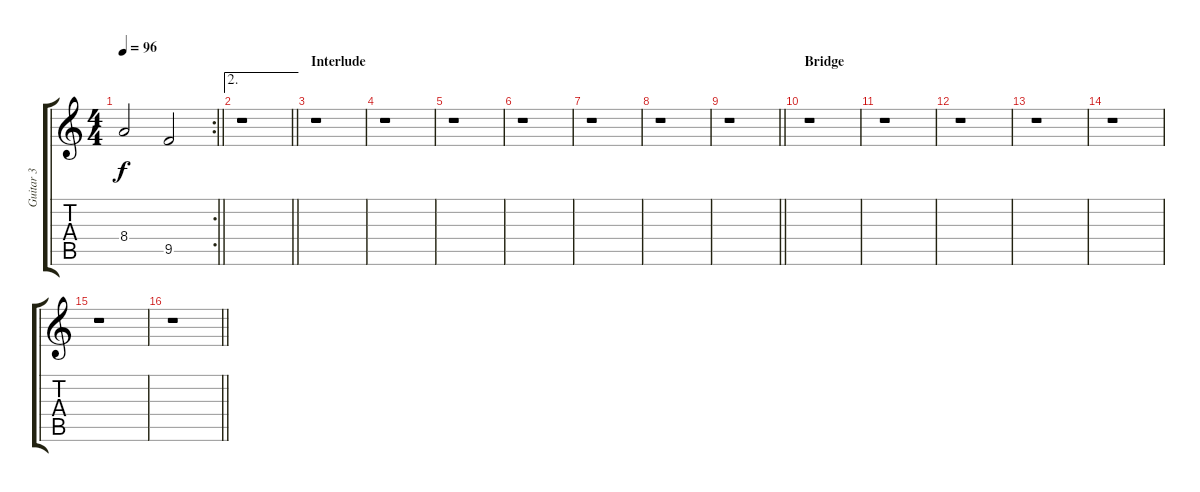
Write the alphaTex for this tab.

\track ("Guitar 3" "Guitar 3") {instrument distortionguitar}
\staff {score tabs}
\tuning (Eb4 Bb3 Gb3 Db3 Ab2 Eb2) {hide}
\rc 2
\ts (4 4)
\tempo 96
\clef g2
\barLineRight lightlight
\ks c
8.4.2{dy f} 9.5.2 |
\ae 2
\barLineRight lightlight
r.1 |
\section ("" "Interlude")
r.1 |
r.1 |
r.1 |
r.1 |
r.1 |
r.1 |
\barLineRight lightlight
r.1 |
\section ("" "Bridge")
r.1 |
r.1 |
r.1 |
r.1 |
r.1 |
r.1 |
\barLineRight lightlight
r.1
